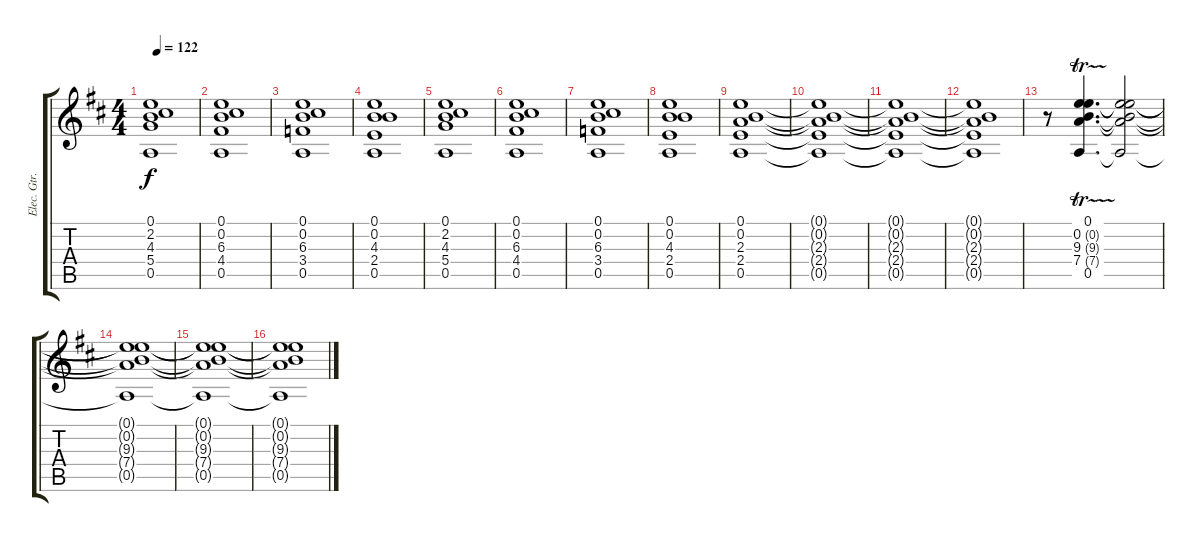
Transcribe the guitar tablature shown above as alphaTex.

\track ("Elec. Gtr. 1" "Elec. Gtr.") {instrument distortionguitar}
\staff {score tabs}
\tuning (E4 B3 G3 D3 A2 E2) {hide}
\ts (4 4)
\tempo 122
\clef g2
\ks d
(0.1 2.2 4.3 5.4 0.5).1{dy f volume 9} |
(0.1 0.2 6.3 4.4 0.5).1 |
(0.1 0.2 6.3 3.4 0.5).1 |
(0.1 0.2 4.3 2.4 0.5).1 |
(0.1 2.2 4.3 5.4 0.5).1 |
(0.1 0.2 6.3 4.4 0.5).1 |
(0.1 0.2 6.3 3.4 0.5).1 |
(0.1 0.2 4.3 2.4 0.5).1 |
(0.1 0.2 2.3 2.4 0.5).1 |
(0.1{t} 0.2{t} 2.3{t} 2.4{t} 0.5{t}).1 |
(0.1{t} 0.2{t} 2.3{t} 2.4{t} 0.5{t}).1 |
(0.1{t} 0.2{t} 2.3{t} 2.4{t} 0.5{t}).1 |
r.8{instrument distortionguitar} (0.1 0.2{tr (0 16)} 9.3{tr (9 16)} 7.4{tr (7 16)} 0.5).4{d} (0.1{t} 0.2{t} 9.3{t} 7.4{t} 0.5{t}).2 |
(0.1{t} 0.2{t} 9.3{t} 7.4{t} 0.5{t}).1 |
(0.1{t} 0.2{t} 9.3{t} 7.4{t} 0.5{t}).1 |
(0.1{t} 0.2{t} 9.3{t} 7.4{t} 0.5{t}).1
